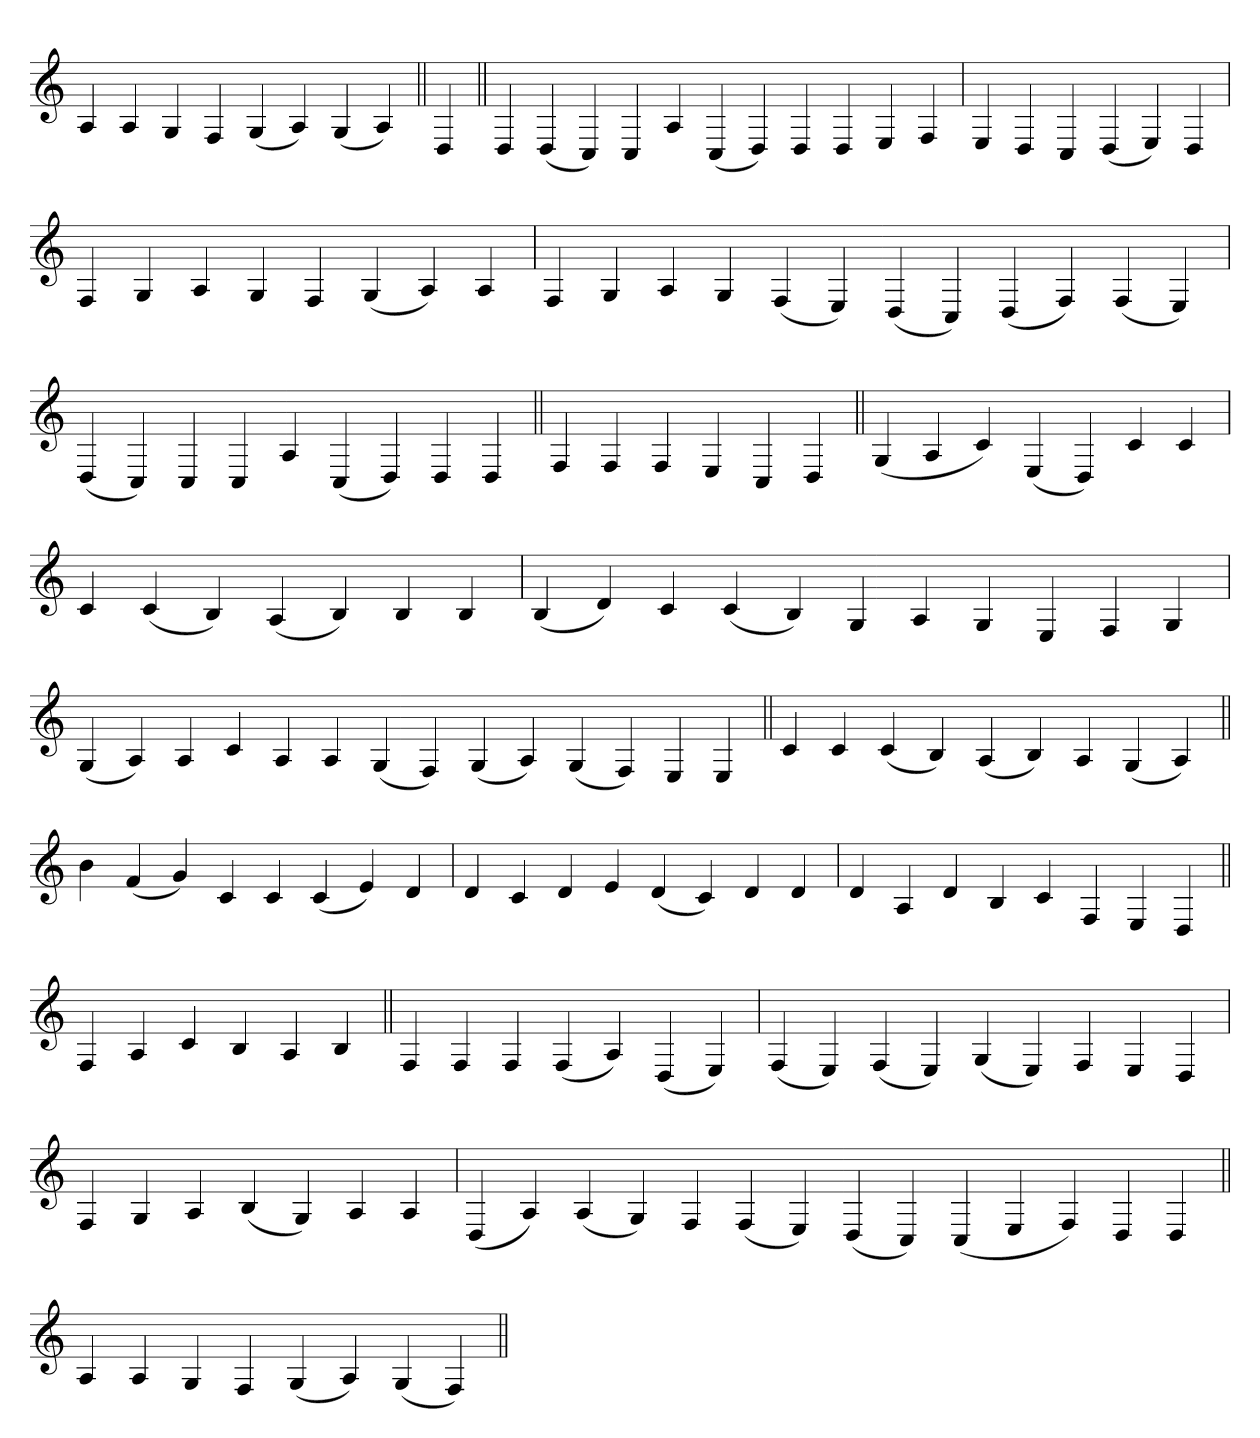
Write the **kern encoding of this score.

**kern
*part1
*staff1
=
4A
4A
4G
4F
(4G
4A)
(4G
4A)
=||
4D
=||
4D
(4D
4C)
4C
4A
(4C
4D)
4D
4D
4E
4F
=`
4E
4D
4C
(4D
4E)
4D
='
4F
4G
4A
4G
4F
(4G
4A)
4A
='
4F
4G
4A
4G
(4F
4E)
(4D
4C)
(4D
4F)
(4F
4E)
=`
(4D
4C)
4C
4C
4A
(4C
4D)
4D
4D
=||
4F
4F
4F
4E
4C
4D
=||
(4G
4A
4c)
(4E
4D)
4c
4c
=`
4c
(4c
4B)
(4A
4B)
4B
4B
='
(4B
4d)
4c
(4c
4B)
4G
4A
4G
4E
4F
4G
='
(4G
4A)
4A
4c
4A
4A
(4G
4F)
(4G
4A)
(4G
4F)
4E
4E
=||
4c
4c
(4c
4B)
(4A
4B)
4A
(4G
4A)
=||
4b
(4f
4g)
4c
4c
(4c
4e)
4d
=`
4d
4c
4d
4e
(4d
4c)
4d
4d
='
4d
4A
4d
4B
4c
4F
4E
4D
=||
4F
4A
4c
4B
4A
4B
=||
4F
4F
4F
(4F
4A)
(4D
4E)
=`
(4F
4E)
(4F
4E)
(4G
4E)
4F
4E
4D
='
4F
4G
4A
(4B
4G)
4A
4A
='
(4D
4A)
(4A
4G)
4F
(4F
4E)
(4D
4C)
(4C
4E
4F)
4D
4D
=||
4A
4A
4G
4F
(4G
4A)
(4G
4F)
=||
*-
